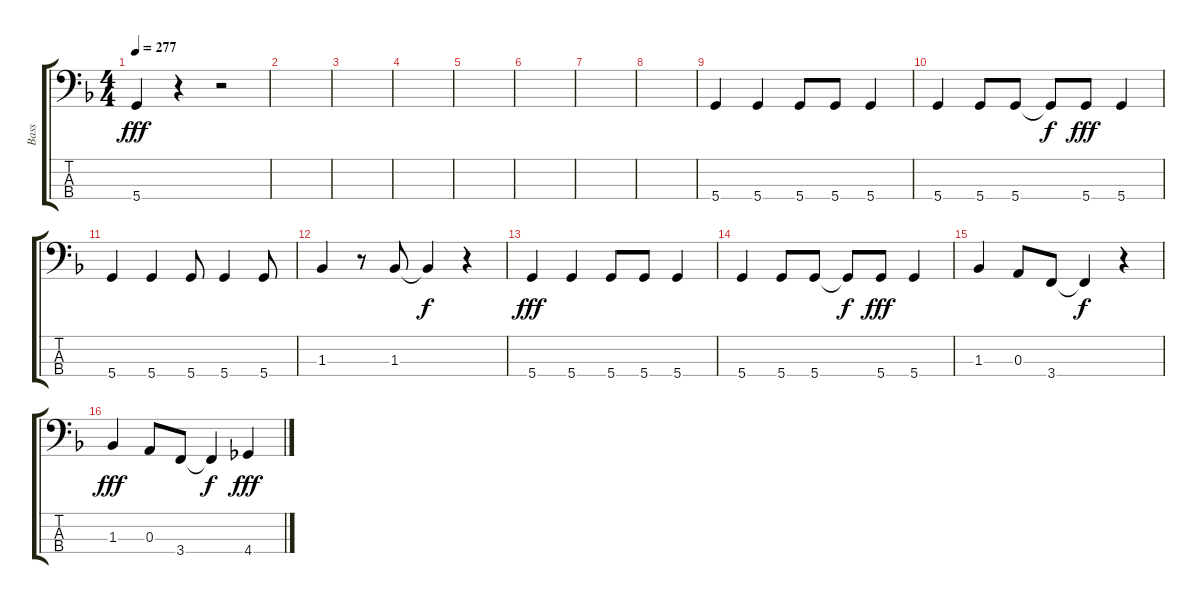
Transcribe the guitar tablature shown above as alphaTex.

\track ("Bass" "Bass") {instrument electricbassfinger}
\staff {score tabs}
\tuning (G2 D2 A1 D1) {hide}
\ts (4 4)
\tempo 277
\clef f4
\ks f
5.4.4{dy fff instrument electricbassfinger} r.4 r.2 |
|
|
|
|
|
|
|
5.4.4 5.4.4 5.4.8 5.4.8 5.4.4 |
5.4.4 5.4.8 5.4.8 5.4{t}.8{dy f} 5.4.8{dy fff} 5.4.4 |
5.4.4 5.4.4 5.4.8 5.4.4 5.4.8 |
1.3.4 r.8 1.3.8 1.3{t}.4{dy f} r.4 |
5.4.4{dy fff} 5.4.4 5.4.8 5.4.8 5.4.4 |
5.4.4 5.4.8 5.4.8 5.4{t}.8{dy f} 5.4.8{dy fff} 5.4.4 |
1.3.4 0.3.8 3.4.8 3.4{t}.4{dy f} r.4 |
1.3.4{dy fff} 0.3.8 3.4.8 3.4{t}.4{dy f} 4.4.4{dy fff}
